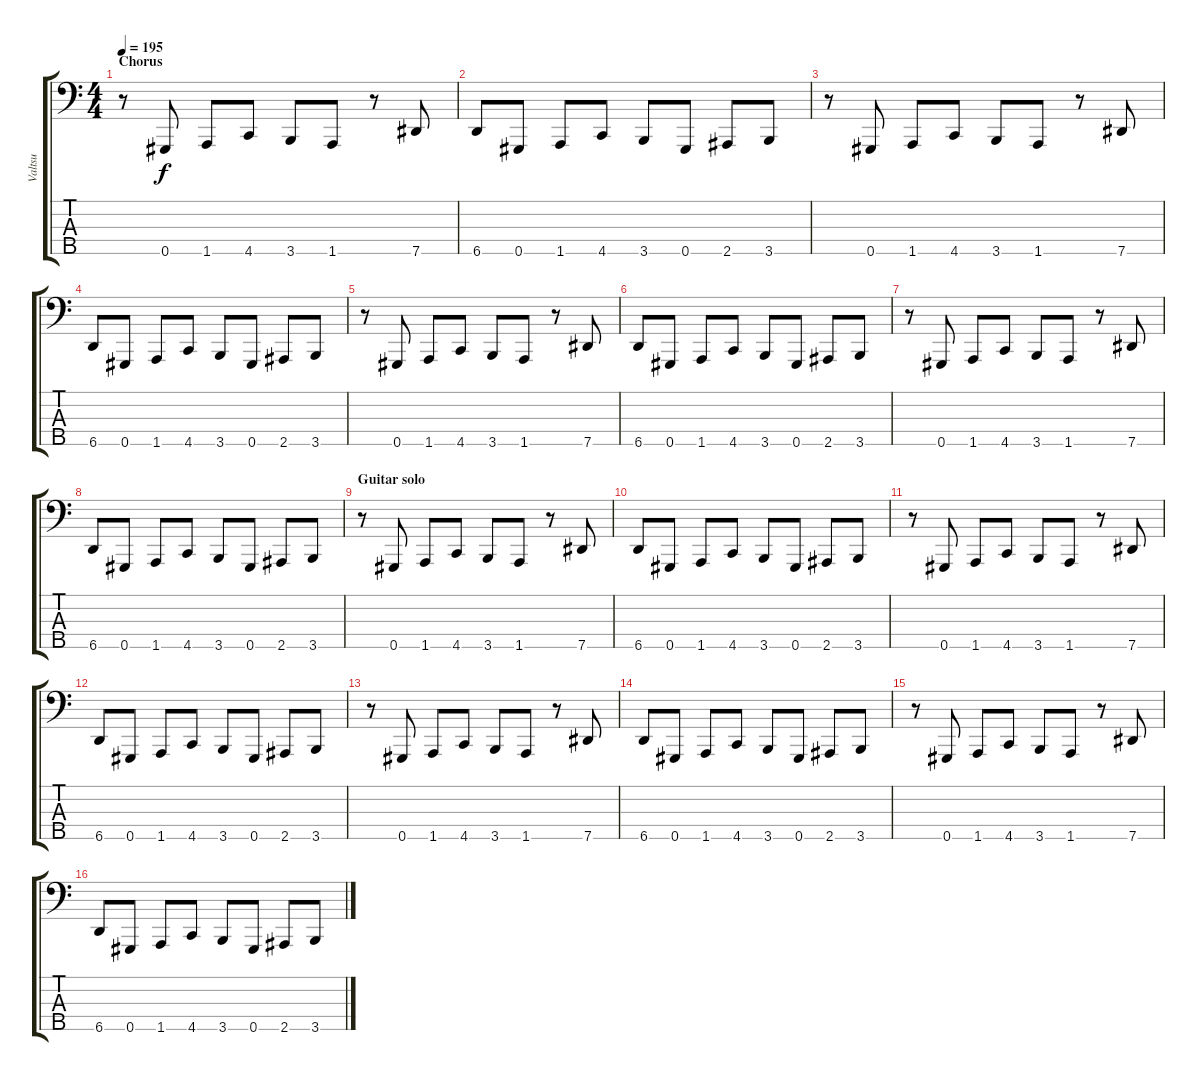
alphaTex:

\track ("Valtsu" "Valtsu") {instrument electricbasspick}
\staff {score tabs}
\tuning (G2 D2 A1 E1 Ab0) {hide}
\ts (4 4)
\section ("" "Chorus")
\tempo 195
\clef f4
\ks c
r.8{dy f} 0.5.8 1.5.8 4.5.8 3.5.8 1.5.8 r.8 7.5.8 |
6.5.8 0.5.8 1.5.8 4.5.8 3.5.8 0.5.8 2.5.8 3.5.8 |
r.8 0.5.8 1.5.8 4.5.8 3.5.8 1.5.8 r.8 7.5.8 |
6.5.8 0.5.8 1.5.8 4.5.8 3.5.8 0.5.8 2.5.8 3.5.8 |
r.8 0.5.8 1.5.8 4.5.8 3.5.8 1.5.8 r.8 7.5.8 |
6.5.8 0.5.8 1.5.8 4.5.8 3.5.8 0.5.8 2.5.8 3.5.8 |
r.8 0.5.8 1.5.8 4.5.8 3.5.8 1.5.8 r.8 7.5.8 |
6.5.8 0.5.8 1.5.8 4.5.8 3.5.8 0.5.8 2.5.8 3.5.8 |
\section ("" "Guitar solo")
r.8 0.5.8 1.5.8 4.5.8 3.5.8 1.5.8 r.8 7.5.8 |
6.5.8 0.5.8 1.5.8 4.5.8 3.5.8 0.5.8 2.5.8 3.5.8 |
r.8 0.5.8 1.5.8 4.5.8 3.5.8 1.5.8 r.8 7.5.8 |
6.5.8 0.5.8 1.5.8 4.5.8 3.5.8 0.5.8 2.5.8 3.5.8 |
r.8 0.5.8 1.5.8 4.5.8 3.5.8 1.5.8 r.8 7.5.8 |
6.5.8 0.5.8 1.5.8 4.5.8 3.5.8 0.5.8 2.5.8 3.5.8 |
r.8 0.5.8 1.5.8 4.5.8 3.5.8 1.5.8 r.8 7.5.8 |
6.5.8 0.5.8 1.5.8 4.5.8 3.5.8 0.5.8 2.5.8 3.5.8
